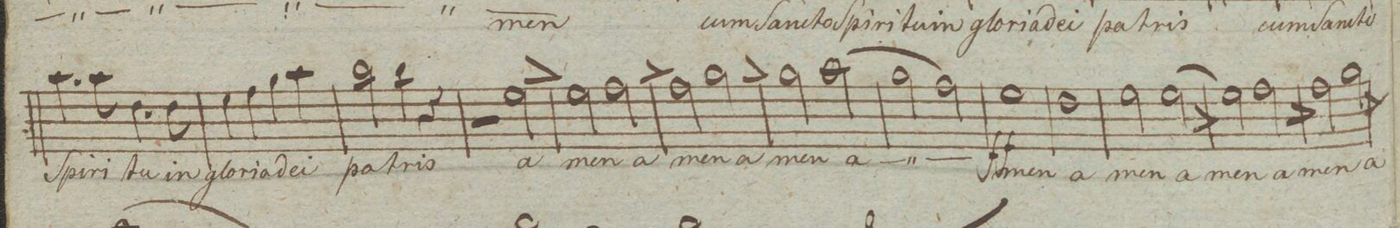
**kern	**text	**dynam
*I"Soprano.	*	*
*clefC1	*	*
*k[]	*	*
*met(c|)	*	*
*M2/2	*	*
4.ff\	Spi-	.
8ff\	-ri-	.
4.b\	-tu	.
8b\	in	.
=212	=212	=212
4cc\	glo-	.
4dd\	-ria	.
4ee\	de-	.
4ff\	-i	.
=213	=213	=213
2gg\	pa-	.
4gg\	-tris	.
4r	.	.
=214	=214	=214
2r	.	.
2cc\	a-	.
.	.	>
=215	=215	=215
2cc\	-men	.
.	.	]
2dd\	a-	.
.	.	>
=216	=216	=216
2dd\	-men	.
.	.	]
2ee\	a-	.
.	.	>
=217	=217	=217
2ee\	-men	.
.	.	]
(2ff\	a-	.
=218	=218	=218
2ee\	.	.
2dd\)	.	.
=219	=219	=219
1cc\	-men	ff
=220	=220	=220
1b\	a-	.
=221	=221	=221
2cc\	-men	.
[2cc\	a-	.
.	.	>
=222	=222	=222
2cc\]	-men	.
.	.	]
2dd\	a-	.
.	.	>
=223	=223	=223
2dd\	-men	.
.	.	]
2ee\	a-	.
.	.	>
=224	=224	=224
*-	*-	*-
